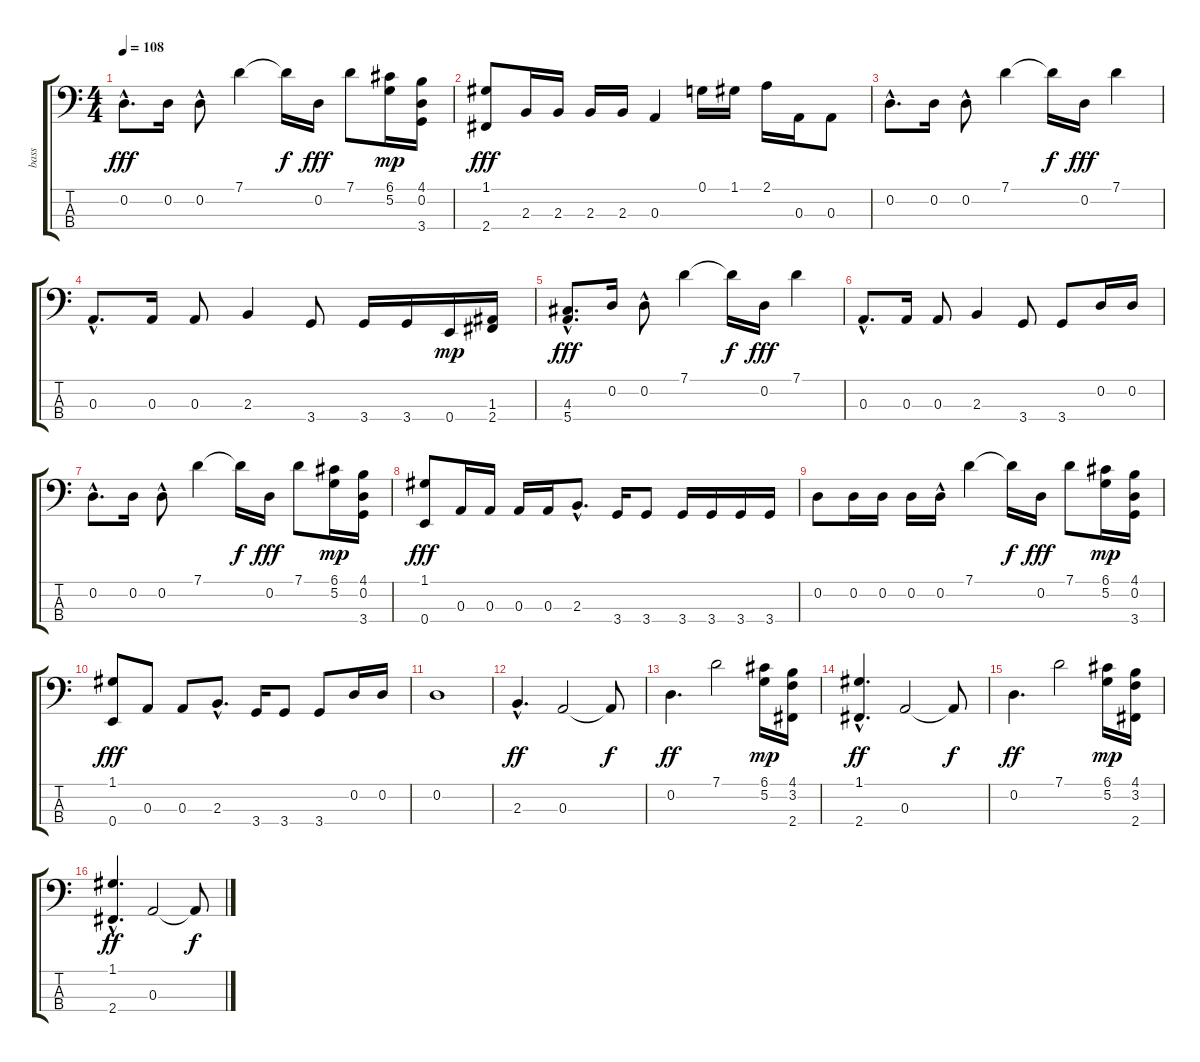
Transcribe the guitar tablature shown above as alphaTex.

\track ("bass" "bass") {instrument electricbasspick}
\staff {score tabs}
\tuning (G2 D2 A1 E1) {hide}
\ts (4 4)
\tempo 108
\clef f4
\ks c
0.2{hac}.8{d dy fff} 0.2.16 0.2{hac}.8 7.1.4 7.1{t}.16{dy f} 0.2.16{dy fff} 7.1.8 (6.1 5.2).16{dy mp} (4.1 0.2 3.4).16 |
(1.1 2.4).8{dy fff} 2.3.16 2.3.16 2.3.16 2.3.16 0.3.4 0.1.16 1.1.16 2.1.16 0.3.16 0.3.8 |
0.2{hac}.8{d volume 14} 0.2.16 0.2{hac}.8 7.1.4 7.1{t}.16{dy f} 0.2.16{dy fff} 7.1.4 |
0.3{hac}.8{d} 0.3.16 0.3.8 2.3.4 3.4.8 3.4.16 3.4.16 0.4.16{dy mp} (1.3 2.4).16 |
(4.3 5.4{hac}).8{d dy fff} 0.2.16 0.2{hac}.8 7.1.4 7.1{t}.16{dy f} 0.2.16{dy fff} 7.1.4 |
0.3{hac}.8{d} 0.3.16 0.3.8 2.3.4 3.4.8 3.4.8 0.2.16 0.2.16 |
0.2{hac}.8{d} 0.2.16 0.2{hac}.8 7.1.4 7.1{t}.16{dy f} 0.2.16{dy fff} 7.1.8 (6.1 5.2).16{dy mp} (4.1 0.2 3.4).16 |
(1.1 0.4).8{dy fff} 0.3.16 0.3.16 0.3.16 0.3.16 2.3{hac}.8{d} 3.4.16 3.4.8 3.4.16 3.4.16 3.4.16 3.4.16 |
0.2.8 0.2.16 0.2.16 0.2.16 0.2{hac}.16 7.1.4 7.1{t}.16{dy f} 0.2.16{dy fff} 7.1.8 (6.1 5.2).16{dy mp} (4.1 0.2 3.4).16 |
(1.1 0.4).8{dy fff} 0.3.8 0.3.8 2.3{hac}.8{d} 3.4.16 3.4.8 3.4.8 0.2.16 0.2.16 |
0.2.1{volume 14} |
2.3{hac}.4{d dy ff} 0.3.2 0.3{t}.8{dy f} |
0.2.4{d dy ff} 7.1.2 (6.1 5.2).16{dy mp} (4.1 3.2 2.4).16 |
(1.1 2.4{hac}).4{d dy ff} 0.3.2 0.3{t}.8{dy f} |
0.2.4{d dy ff} 7.1.2 (6.1 5.2).16{dy mp} (4.1 3.2 2.4).16 |
(1.1 2.4{hac}).4{d dy ff} 0.3.2 0.3{t}.8{dy f}
